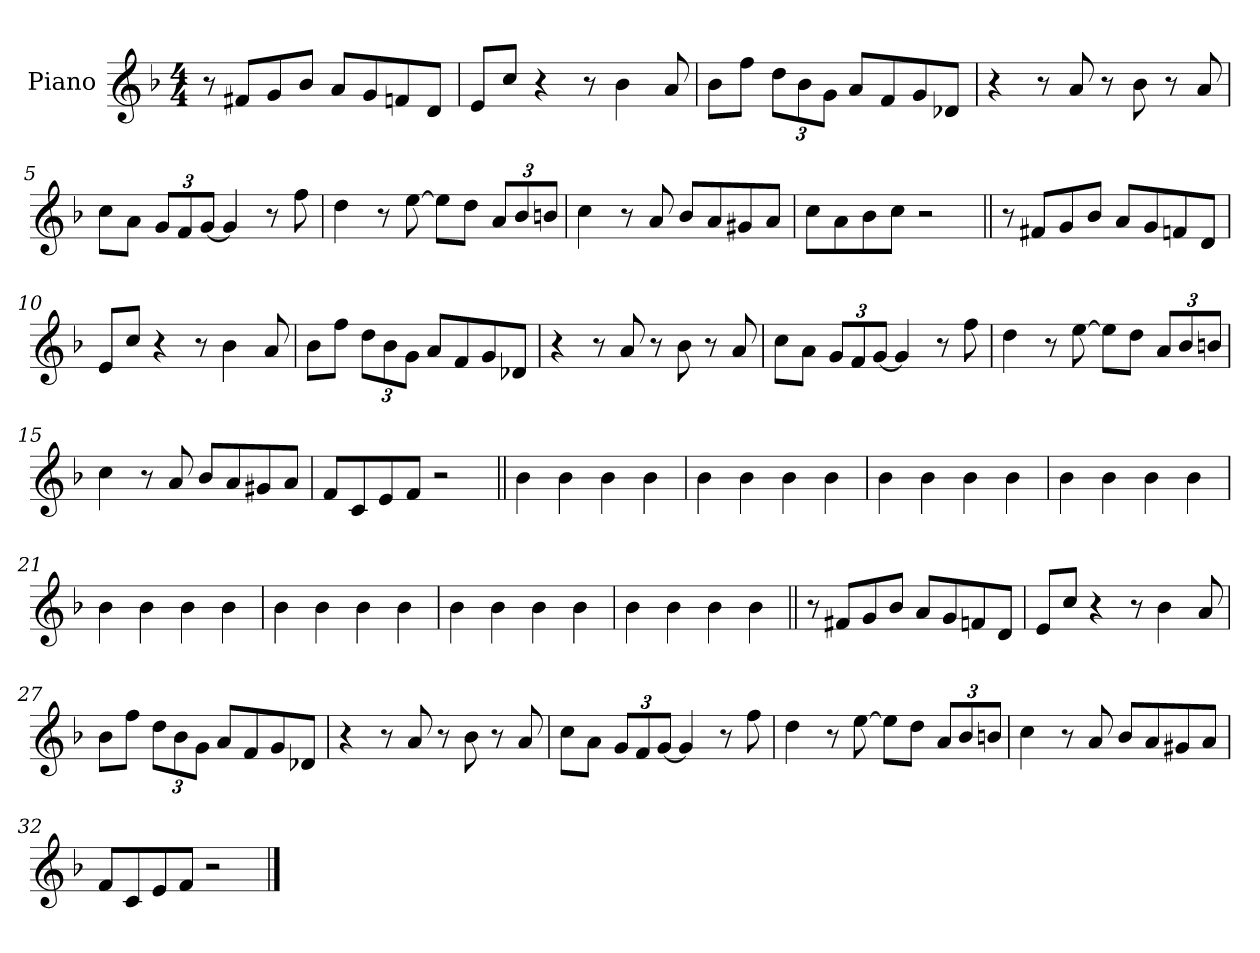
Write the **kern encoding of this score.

**kern
*part1
*staff1
*I"Piano
*I'Pno.
*clefG2
*k[b-]
*M4/4
=1
8r
8f#X/L
8g/
8b-/J
8a/L
8g/
8fn/
8d/J
=2
8e/L
8cc/J
4r
8r
4b-\
8a/
=3
8b-\L
8ff\J
*Xbrackettup
12dd\L
12b-\
12g\J
8a/L
8f/
8g/
8d-X/J
=4
4r
8r
8a/
8r
8b-\
8r
8a/
!!LO:LB:g=z
=5
8cc\L
8a\J
12g/L
12f/
[12g/J
4g/]
8r
8ff\
=6
4dd\
8r
[8ee\
8ee\L]
8dd\J
12a/L
12b-/
12bn/J
=7
4cc\
8r
8a/
8b-/L
8a/
8g#X/
8a/J
=8
8cc\L
8a\
8b-\
8cc\J
2r
!!LO:LB:g=z
=9||
8r
8f#X/L
8g/
8b-/J
8a/L
8g/
8fn/
8d/J
=10
8e/L
8cc/J
4r
8r
4b-\
8a/
=11
8b-\L
8ff\J
12dd\L
12b-\
12g\J
8a/L
8f/
8g/
8d-X/J
=12
4r
8r
8a/
8r
8b-\
8r
8a/
!!LO:LB:g=z
=13
8cc\L
8a\J
12g/L
12f/
[12g/J
4g/]
8r
8ff\
=14
4dd\
8r
[8ee\
8ee\L]
8dd\J
12a/L
12b-/
12bn/J
=15
4cc\
8r
8a/
8b-/L
8a/
8g#X/
8a/J
=16
8f/L
8c/
8e/
8f/J
2r
!!LO:LB:g=z
=17||
4b-
4b-
4b-
4b-
=18
4b-
4b-
4b-
4b-
=19
4b-
4b-
4b-
4b-
=20
4b-
4b-
4b-
4b-
!!LO:LB:g=z
=21
4b-
4b-
4b-
4b-
=22
4b-
4b-
4b-
4b-
=23
4b-
4b-
4b-
4b-
=24
4b-
4b-
4b-
4b-
!!LO:LB:g=z
=25||
8r
8f#X/L
8g/
8b-/J
8a/L
8g/
8fn/
8d/J
=26
8e/L
8cc/J
4r
8r
4b-\
8a/
=27
8b-\L
8ff\J
12dd\L
12b-\
12g\J
8a/L
8f/
8g/
8d-X/J
=28
4r
8r
8a/
8r
8b-\
8r
8a/
!!LO:LB:g=z
=29
8cc\L
8a\J
12g/L
12f/
[12g/J
4g/]
8r
8ff\
=30
4dd\
8r
[8ee\
8ee\L]
8dd\J
12a/L
12b-/
12bn/J
=31
4cc\
8r
8a/
8b-/L
8a/
8g#X/
8a/J
=32
8f/L
8c/
8e/
8f/J
2r
==
*-
